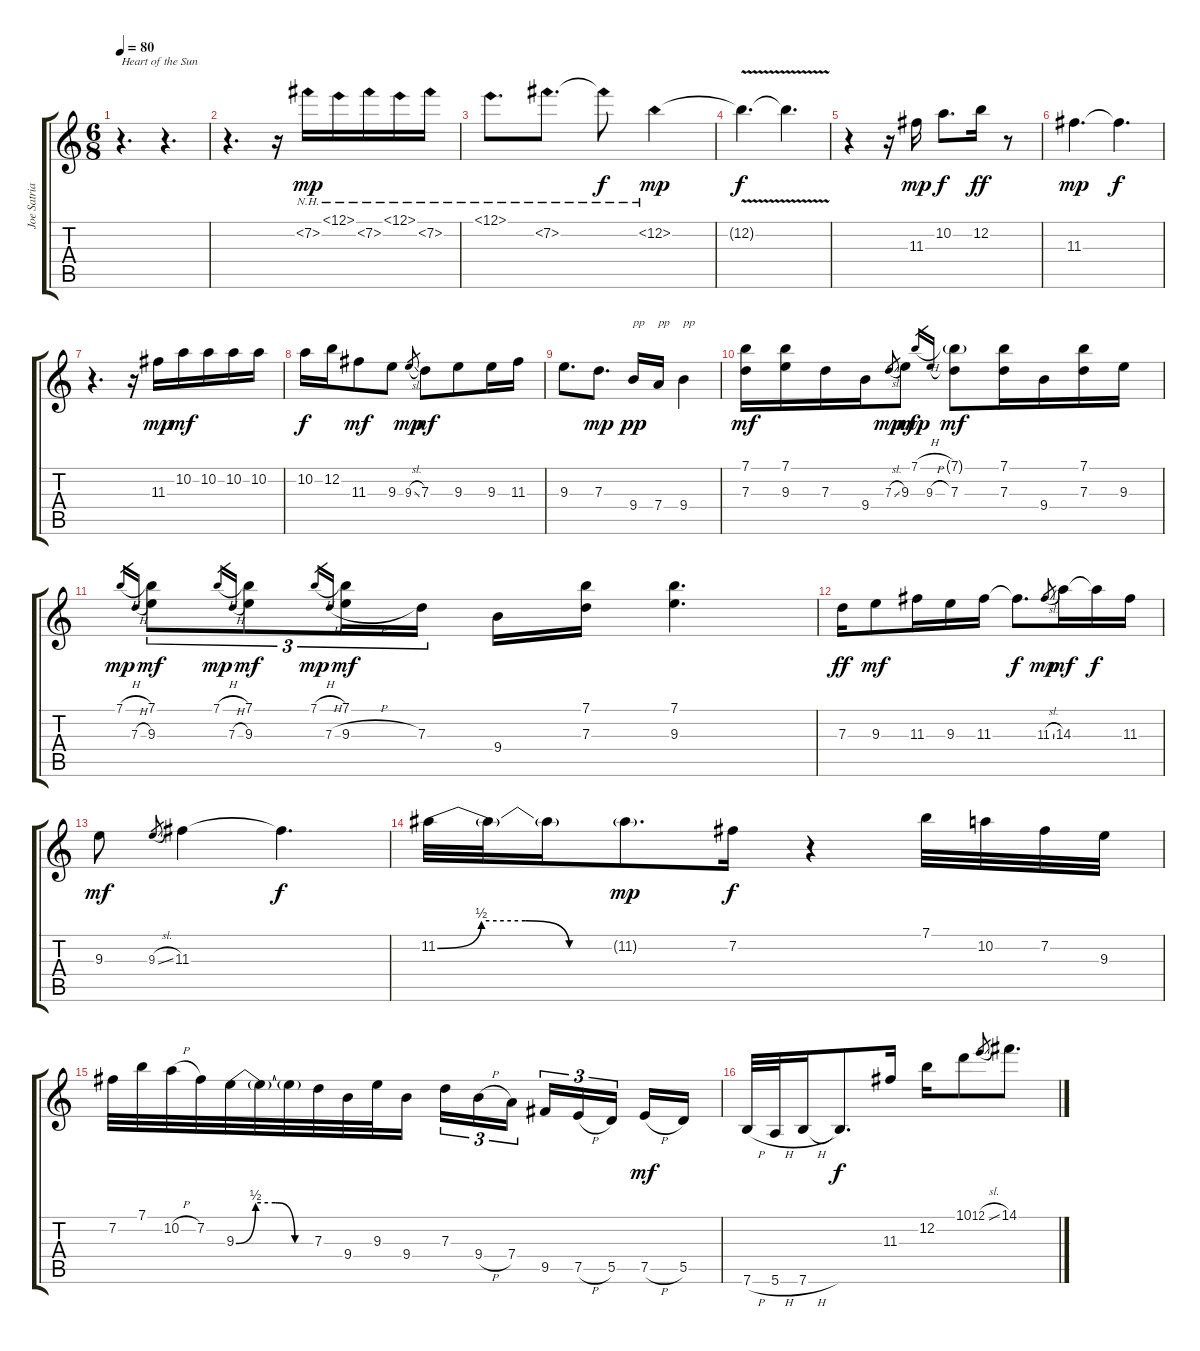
\track ("Joe Satriani" "Joe Satria") {instrument overdrivenguitar}
\staff {score tabs}
\tuning (E4 B3 G3 D3 A2 E2) {hide}
\ts (6 8)
\tempo 80
\clef g2
\ks c
r.4{d txt "Heart of the Sun" dy mp instrument overdrivenguitar} r.4{d} |
r.4{d} r.16 7.2{nh}.16 12.1{nh}.16 7.2{nh}.16 12.1{nh}.16 7.2{nh}.16 |
12.1{nh}.8{d} 7.2{nh}.8{d} 7.2{nh t}.8{dy f} 12.2{nh}.4{dy mp} |
12.2{v t}.4{d dy f} 12.2{t}.4{d} |
r.4 r.16 11.3.16{dy mp} 10.2.8{d dy f} 12.2.16{dy ff} r.8 |
11.3.4{d dy mp} 11.3{t}.4{d dy f} |
r.4{d} r.16 11.3.16{dy mp} 10.2.16{dy mf} 10.2.16 10.2.16 10.2.16 |
10.2.16{dy f} 12.2.16 11.3.8{dy mf} 9.3.8 9.3{sl}.8{gr dy mp} 7.3.8{dy mf} 9.3.8 9.3.16 11.3.16 |
9.3.8{d} 7.3.8{d dy mp} 9.4.16{txt "pp" dy pp} 7.4.16{txt "pp"} 9.4.4{txt "pp"} |
(7.1 7.3).16{dy mf} (7.1 9.3).16 7.3.16 9.4.16 7.3{sl}.8{gr dy mp} 9.3.8{dy mf} 7.1{h}.16{gr dy mp} 9.3{h}.16{gr} (7.1{g} 7.3).8{dy mf} (7.1 7.3).16 9.4.16 (7.1 7.3).16 9.3.16 |
7.1{h}.16{gr dy mp} 7.3{h}.16{gr} (7.1 9.3).8{tu (3 2) dy mf} 7.1{h}.16{gr dy mp} 7.3{h}.16{gr} (7.1 9.3).8{tu (3 2) dy mf} 7.1{h}.16{gr dy mp} 7.3{h}.16{gr} (7.1 9.3{h}).16{tu (3 2) dy mf} 7.3.16{tu (3 2) beam splitsecondary} 9.4.16 (7.1 7.3).16 (7.1 9.3).4{d} |
7.3.16{dy ff} 9.3.8{dy mf} 11.3.16 9.3.16 11.3.16 11.3{t}.8{d dy f} 11.3{sl}.8{gr dy mp} 14.3.16{dy mf} 14.3{t}.16{dy f} 11.3.16 |
9.3.8{dy mf} 9.3{sl}.8{gr} 11.3.4 11.3{t}.4{d dy f} |
11.2{be (custom 0 0 15 2 30 2 45 0 60 0)}.32 11.2{t}.32 11.2{t}.16 11.2{g}.8{d dy mp} 7.2.16{dy f} r.4 7.1.32 10.2.32 7.2.32 9.3.32 |
7.2.32 7.1.32 10.2{h}.32 7.2.32 9.3{be (custom 0 0 15 2 30 2 45 0 60 0)}.32 9.3{t}.32 9.3{t}.32 7.3.32 9.4.32 9.3.32 9.4.16 7.3.16{tu (3 2)} 9.4{h}.16{tu (3 2)} 7.4.16{tu (3 2) beam splitsecondary} 9.5.16{tu (3 2)} 7.5{h}.16{tu (3 2)} 5.5.16{tu (3 2) beam splitsecondary} 7.5{h}.16{dy mf} 5.5.16 |
7.6{h}.32 5.6{h}.32 7.6{h}.16 7.6{t}.8{d dy f} 11.3.16 12.2.16 10.1.8 12.1{sl}.8{gr} 14.1.8{d}
